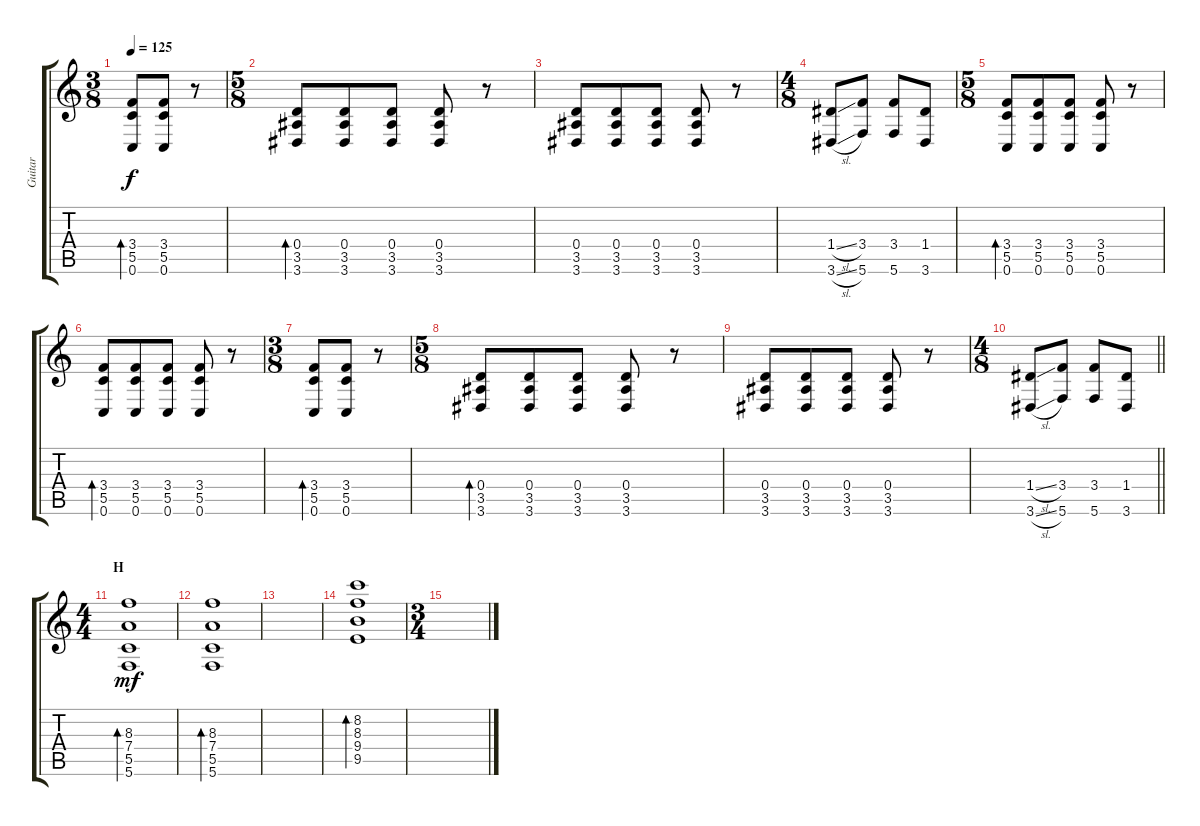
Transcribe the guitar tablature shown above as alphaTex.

\track ("Guitar" "Guitar") {instrument electricguitarmuted}
\staff {score tabs}
\tuning (G4 E4 A3 D3 G2 C2) {hide}
\ts (3 8)
\tempo 125
\clef g2
\ks c
(3.4 5.5 0.6).8{bd 240 dy f} (3.4 5.5 0.6).8 r.8 |
\ts (5 8)
(0.4 3.5 3.6).8{bd 240} (0.4 3.5 3.6).8 (0.4 3.5 3.6).8 (0.4 3.5 3.6).8 r.8 |
(0.4 3.5 3.6).8 (0.4 3.5 3.6).8 (0.4 3.5 3.6).8 (0.4 3.5 3.6).8 r.8 |
\ts (4 8)
(1.4{sl} 3.6{sl}).8 (3.4 5.6).8 (3.4 5.6).8 (1.4 3.6).8 |
\ts (5 8)
(3.4 5.5 0.6).8{bd 240} (3.4 5.5 0.6).8 (3.4 5.5 0.6).8 (3.4 5.5 0.6).8 r.8 |
(3.4 5.5 0.6).8{bd 240} (3.4 5.5 0.6).8 (3.4 5.5 0.6).8 (3.4 5.5 0.6).8 r.8 |
\ts (3 8)
(3.4 5.5 0.6).8{bd 240} (3.4 5.5 0.6).8 r.8 |
\ts (5 8)
(0.4 3.5 3.6).8{bd 240} (0.4 3.5 3.6).8 (0.4 3.5 3.6).8 (0.4 3.5 3.6).8 r.8 |
(0.4 3.5 3.6).8 (0.4 3.5 3.6).8 (0.4 3.5 3.6).8 (0.4 3.5 3.6).8 r.8 |
\ts (4 8)
\barLineRight lightlight
(1.4{sl} 3.6{sl}).8 (3.4 5.6).8 (3.4 5.6).8 (1.4 3.6).8 |
\ts (4 4)
\section ("" "H")
(8.3 7.4 5.5 5.6).1{bd 240 dy mf} |
(8.3 7.4 5.5 5.6).1{bd 240} |
|
(8.2 8.3 9.4 9.5).1{bd 240} |
\ts (3 4)
